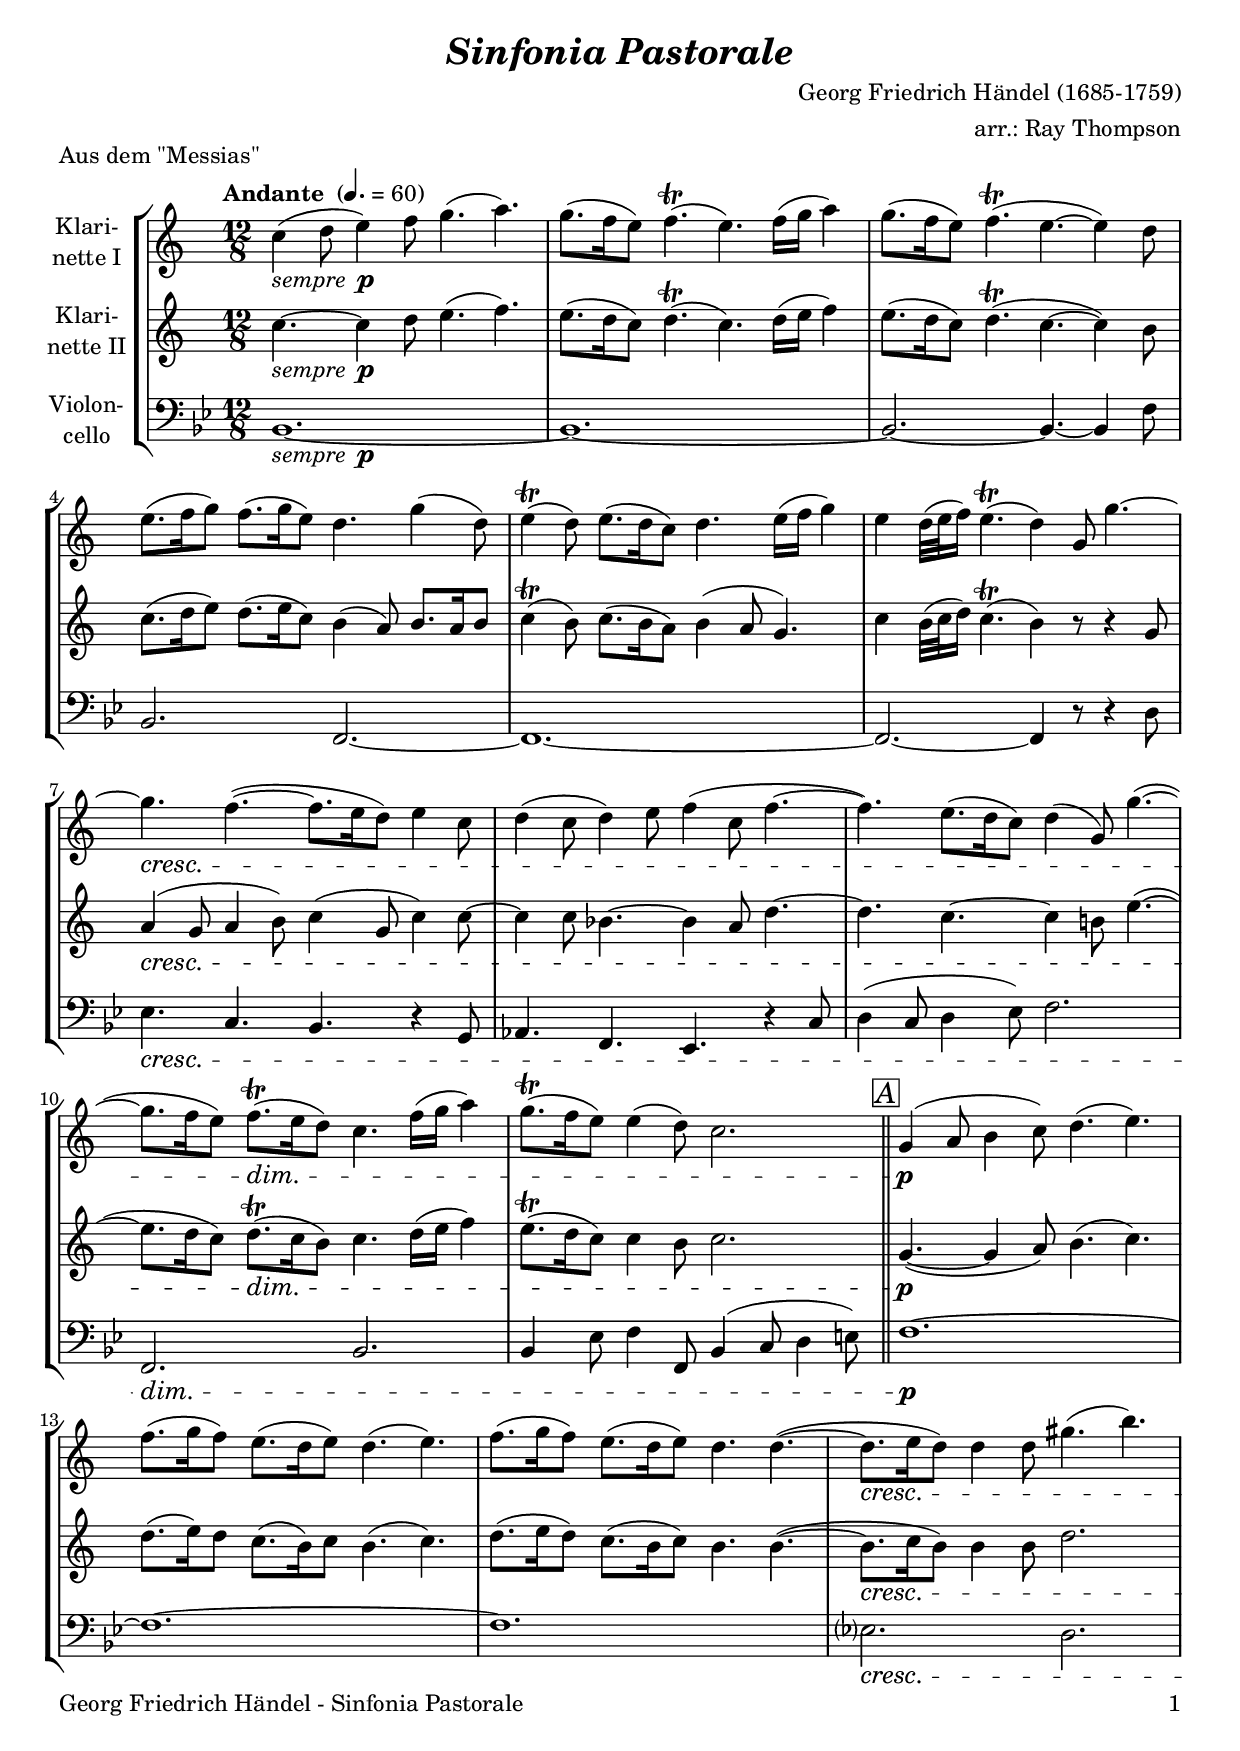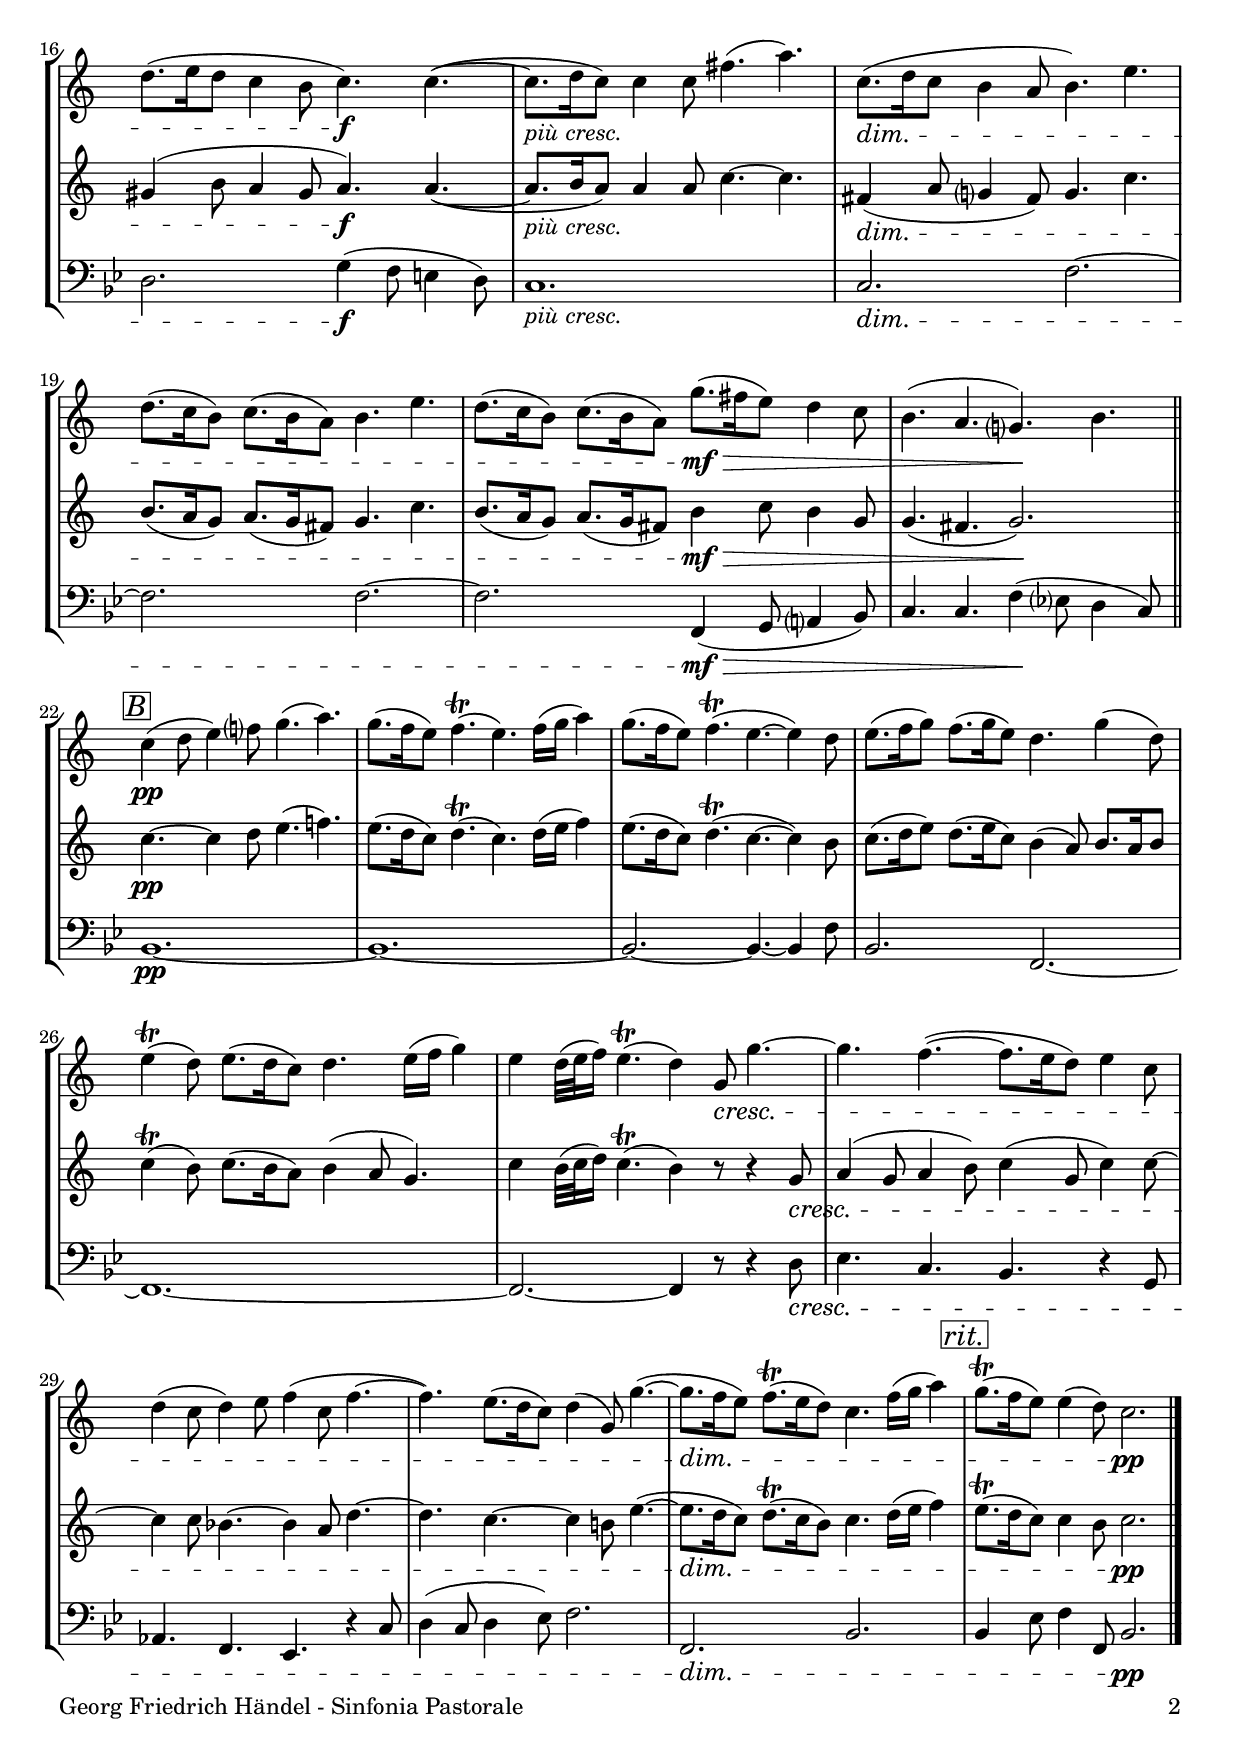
\version "2.18.2"
\include "deutsch.ly"
  
#(set-global-staff-size 20)

\header {
  title     = \markup \bold \italic "Sinfonia Pastorale"
  composer  = "Georg Friedrich Händel (1685-1759)"
  arranger  = "arr.: Ray Thompson"
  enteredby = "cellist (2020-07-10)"
  piece     = "Aus dem \"Messias\""
}

voiceconsts = {
  \key c \major
  \time 12/8
  \clef "treble"
  \numericTimeSignature
  \compressFullBarRests
  % Set default beaming for all staves
%  \set Timing.beamExceptions = #'()
%  \set Timing.baseMoment     = #(ly:make-moment 1 4)
%  \set Timing.beatStructure  = #'(1 1 1)
  \tempo "Andante " 4.=60
}

micl = "clarinet"
mifl = "flute"
miob = "oboe"
mifh = "french horn"
misx = "tenor sax"
mist = "string ensemble 1"
%miba = "cello"
miba = "bassoon"

boxa = { \bar "||" \mark \markup \box \italic "A" }
boxb = { \bar "||" \mark \markup \box \italic "B" }

picr = \markup \italic "più cresc."
rit  = \mark \markup \box \italic "rit."
semp = \markup { \italic "sempre " \dynamic p }

va = \relative c'' {
  \voiceconsts

  c4(_\semp d8 e4) f8 g4.( a)
  g8.( f16 e8) f4.(\trill e) f16( g a4)
  g8.( f16 e8) f4.(\trill e~ e4) d8
  e8.( f16 g8) f8.( g16 e8) d4. g4( d8)

  e4(\trill d8) e8.( d16 c8) d4. e16( f g4)
  e d32( e f16) e4.(\trill d4) g,8 g'4.~
  g\cresc f(~ f8. e16 d8) e4 c8

  d4( c8 d4) e8 f4( c8 f4.~
  f) e8.( d16 c8) d4( g,8) g'4.(~
  g8. f16 e8) f8.(\trill\dim e16 d8) c4. f16( g a4)
  g8.(\trill f16 e8) e4( d8) c2. \boxa

  g4(\p a8 h4 c8) d4.( e)
  f8.( g16 f8) e8.( d16 e8) d4.( e)
  f8.( g16 f8) e8.( d16 e8) d4. d(~
  d8.\cresc e16 d8) d4 d8 gis4.( h)

  d,8.( e16 d8 c4 h8 c4.)\f c(~
  c8._\picr d16 c8) c4 c8 fis4.( a)
  c,8.(\dim d16 c8 h4 a8 h4.) e
  d8.( c16 h8) c8.( h16 a8) h4. e

  d8.( c16 h8) c8.( h16 a8) g'8.(\mf\> fis16 e8) d4 c8
  h4.( a g?)\! h \boxb
  c4(\pp d8 e4) f?8 g4.( a)
  g8.( f16 e8) f4.(\trill e) f16( g a4)

  g8.( f16 e8) f4.(\trill e~ e4) d8
  e8.( f16 g8) f8.( g16 e8) d4. g4( d8)
  e4(\trill d8) e8.( d16 c8) d4. e16( f g4)
  e d32( e f16) e4.(\trill d4) g,8\cresc g'4.~

  g f(~ f8. e16 d8) e4 c8
  d4( c8 d4) e8 f4( c8 f4.~
  f) e8.( d16 c8) d4( g,8) g'4.(~

  g8.\dim f16 e8) f8.(\trill e16 d8) c4. f16( g a4) \rit
  g8.(\trill f16 e8) e4( d8) c2.\pp \bar "|."
}

vb = \relative c'' {
  \voiceconsts

  c4.~_\semp c4 d8 e4.( f)
  e8.( d16 c8) d4.(\trill c) d16( e f4)
  e8.( d16 c8) d4.(\trill c~ c4) h8
  c8.( d16 e8) d8.( e16 c8) h4( a8) h8. a16 h8

  c4(\trill h8) c8.( h16 a8) h4( a8 g4.)
  c4 h32( c d16) c4.(\trill h4) r8 r4 g8
  a4(\cresc g8 a4 h8) c4( g8 c4) c8~

  c4 c8 b4.~ b4 a8 d4.~
  d c~ c4 h!8 e4.(~
  e8. d16 c8) d8.(\trill\dim c16 h8) c4. d16( e f4)
  e8.(\trill d16 c8) c4 h8 c2. \boxa

  g4.(~\p g4 a8) h4.( c)
  d8.( e16) d8 c8.( h16) c8 h4.( c)
  d8.( e16 d8) c8.( h16 c8) h4. h(~
  h8.\cresc c16 h8) h4 h8 d2.

  gis,4( h8 a4 gis8 a4.)\f a(~
  a8._\picr h16 a8) a4 a8 c4.~ c
  fis,4(\dim a8 g?4 fis8) g4. c
  h8.( a16 g8) a8.( g16 fis8) g4. c

  h8.( a16 g8) a8.( g16 fis8) h4\mf\> c8 h4 g8
  g4.( fis g2.)\! \boxb
  c4.~\pp c4 d8 e4.( f!)
  e8.( d16 c8) d4.(\trill c) d16( e f4)

  e8.( d16 c8) d4.(\trill c~ c4) h8
  c8.( d16 e8) d8.( e16 c8) h4( a8) h8. a16 h8
  c4(\trill h8) c8.( h16 a8) h4( a8 g4.)
  c4 h32( c d16) c4.(\trill h4) r8 r4 g8\cresc

  a4( g8 a4 h8) c4( g8 c4) c8~
  c4 c8 b4.~ b4 a8 d4.~
  d c~ c4 h!8 e4.(~

  e8.\dim d16 c8) d8.(\trill c16 h8) c4. d16( e f4) \rit
  e8.(\trill d16 c8) c4 h8 c2.\pp \bar "|."
}

vc = \relative c {
  \voiceconsts
  \clef "bass"
  
  c1.~_\semp
  c~
  c2.~ c4.~ c4 g'8
  c,2. g~
  g1.~
  g2.~ g4 r8 r4 e'8

  f4.\cresc d c r4 a8
  b4. g f r4 d'8
  e4( d8 e4 f8) g2.
  g,\dim c
  c4 f8 g4 g,8 c4( d8 e4 fis8) \boxa

  g1.~\p
  g~
  g
  f?2.\cresc e
  e a4(\f g8 fis4 e8)
  d1._\picr
  d2.\dim g~
  g g~

  g g,4(\mf\> a8 h?4 c8)
  d4. d g4(\! f?8 e4 d8) \boxb
  c1.~\pp
  c~
  c2.~ c4.~ c4 g'8
  c,2. g~
  g1.~

  g2.~ g4 r8 r4 e'8\cresc
  f4. d c r4 a8
  b4. g f r4 d'8

  e4( d8 e4 f8) g2.
  g,\dim c \rit
  c4 f8 g4 g,8 c2.\pp \bar "|."
}


music = \new StaffGroup <<
      \new Staff {
	\set Staff.midiInstrument = \micl
	\set Staff.instrumentName = \markup \center-column { "Klari-" "nette I" }
	\transpose c c { \va }
      }

      \new Staff {
	\set Staff.midiInstrument = \micl
	\set Staff.instrumentName = \markup \center-column { "Klari-" "nette II" }
	\transpose c c { \vb }
      }

      \new Staff {
	\set Staff.midiInstrument = \miba
	\set Staff.instrumentName = \markup \center-column { "Violon-" "cello" }
	\transpose c b, { \vc }
      }
>>

\book {
   \paper {
    print-page-number = ##t
    print-first-page-number = ##t
    ragged-last-bottom = ##f
    oddHeaderMarkup = \markup \null
    evenHeaderMarkup = \markup \null
    oddFooterMarkup = \markup {
      \fill-line {
        \on-the-fly #print-page-number-check-first
        "Georg Friedrich Händel - Sinfonia Pastorale" \fromproperty #'page:page-number-string
      }
    }
    evenFooterMarkup = \oddFooterMarkup
  } \score {
    \music
    \layout {}
  }

  \score {
    \unfoldRepeats \music

    \midi {
      \context {
        \Score
      }
    }
  }
}